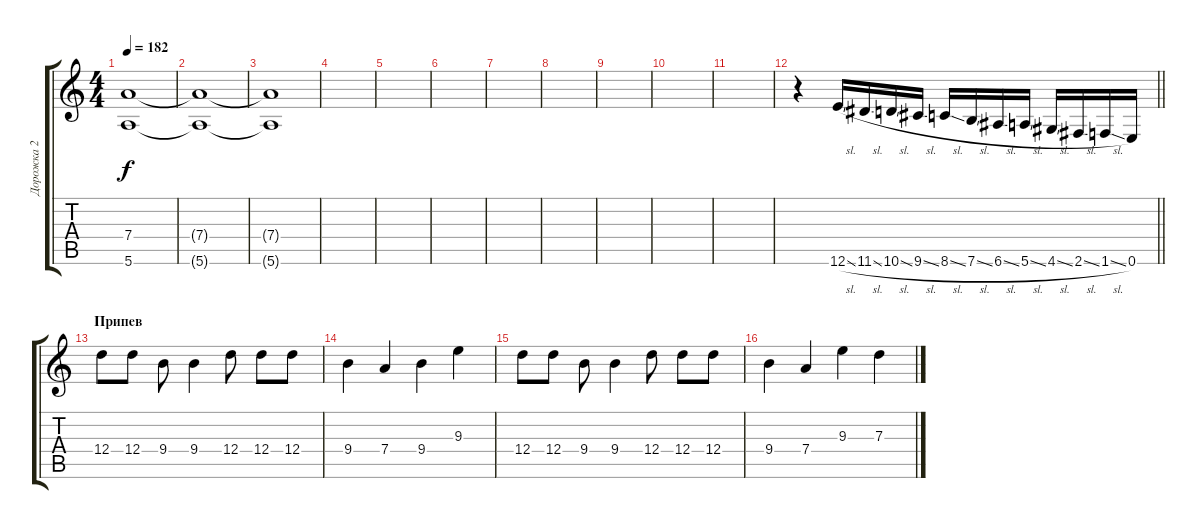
\track ("Дорожка 2" "Дорожка 2") {instrument distortionguitar}
\staff {score tabs}
\tuning (E4 B3 G3 D3 A2 E2) {hide}
\ts (4 4)
\tempo 182
\clef g2
\ks c
(7.4 5.6).1{dy f volume 2} |
(7.4{t} 5.6{t}).1 |
(7.4{t} 5.6{t}).1 |
|
|
|
|
|
|
|
|
\barLineRight lightlight
r.4{volume 13} 12.6{sl}.16 11.6{sl}.16 10.6{sl}.16 9.6{sl}.16 8.6{sl}.16 7.6{sl}.16 6.6{sl}.16 5.6{sl}.16 4.6{sl}.16 2.6{sl}.16 1.6{sl}.16 0.6.16 |
\section ("" "Припев")
12.4.8 12.4.8 9.4.8 9.4.4 12.4.8 12.4.8 12.4.8 |
9.4.4 7.4.4 9.4.4 9.3.4 |
12.4.8 12.4.8 9.4.8 9.4.4 12.4.8 12.4.8 12.4.8 |
9.4.4 7.4.4 9.3.4 7.3.4
